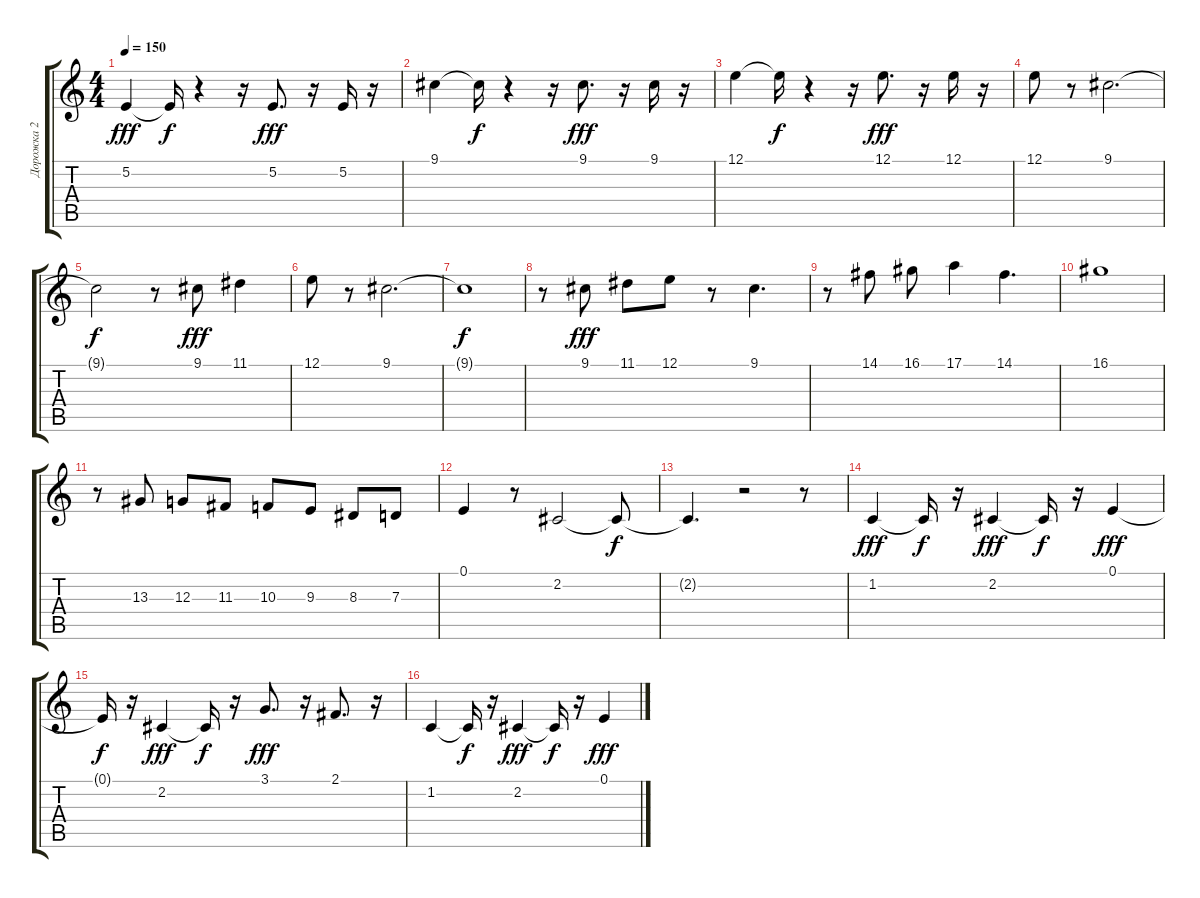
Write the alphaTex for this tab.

\track ("Дорожка 2" "Дорожка 2") {instrument lead2sawtooth}
\staff {score tabs}
\tuning (E4 B3 G3 D3 A2 E2) {hide}
\ts (4 4)
\tempo 150
\clef g2
\ks c
5.2.4{dy fff} 5.2{t}.16{dy f} r.4 r.16 5.2.8{d dy fff} r.16 5.2.16 r.16 |
9.1.4 9.1{t}.16{dy f} r.4 r.16 9.1.8{d dy fff} r.16 9.1.16 r.16 |
12.1.4 12.1{t}.16{dy f} r.4 r.16 12.1.8{d dy fff} r.16 12.1.16 r.16 |
12.1.8 r.8 9.1.2{d} |
9.1{t}.2{dy f} r.8 9.1.8{dy fff} 11.1.4 |
12.1.8 r.8 9.1.2{d} |
9.1{t}.1{dy f} |
r.8 9.1.8{dy fff} 11.1.8 12.1.8 r.8 9.1.4{d} |
r.8 14.1.8 16.1.8 17.1.4 14.1.4{d} |
16.1.1 |
r.8 13.3.8 12.3.8 11.3.8 10.3.8 9.3.8 8.3.8 7.3.8 |
0.1.4 r.8 2.2.2 2.2{t}.8{dy f} |
2.2{t}.4{d} r.2 r.8 |
1.2.4{dy fff} 1.2{t}.16{dy f} r.16 2.2.4{dy fff} 2.2{t}.16{dy f} r.16 0.1.4{dy fff} |
0.1{t}.16{dy f} r.16 2.2.4{dy fff} 2.2{t}.16{dy f} r.16 3.1.8{d dy fff} r.16 2.1.8{d} r.16 |
1.2.4 1.2{t}.16{dy f} r.16 2.2.4{dy fff} 2.2{t}.16{dy f} r.16 0.1.4{dy fff}
